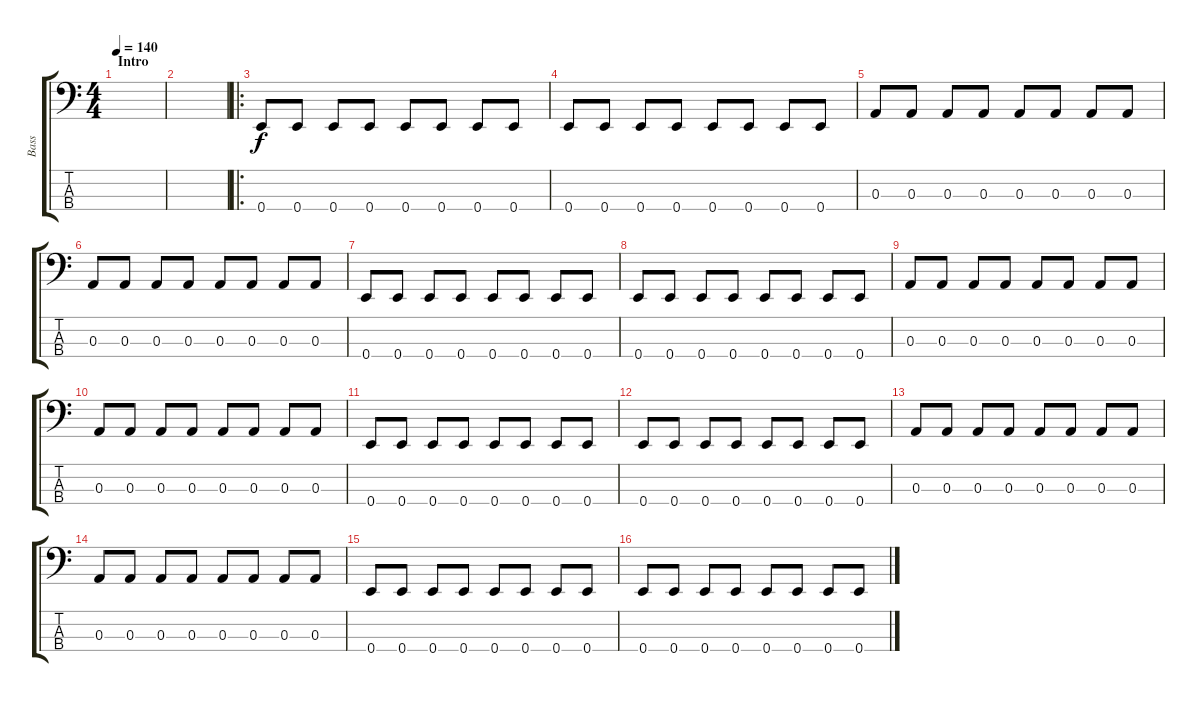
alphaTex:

\track ("Bass" "Bass") {instrument acousticguitarsteel}
\staff {score tabs}
\tuning (G2 D2 A1 E1) {hide}
\ts (4 4)
\section ("" "Intro")
\tempo 140
\clef f4
\ks c
|
|
\ro
0.4.8 0.4.8 0.4.8 0.4.8 0.4.8 0.4.8 0.4.8 0.4.8 |
0.4.8 0.4.8 0.4.8 0.4.8 0.4.8 0.4.8 0.4.8 0.4.8 |
0.3.8 0.3.8 0.3.8 0.3.8 0.3.8 0.3.8 0.3.8 0.3.8 |
0.3.8 0.3.8 0.3.8 0.3.8 0.3.8 0.3.8 0.3.8 0.3.8 |
0.4.8 0.4.8 0.4.8 0.4.8 0.4.8 0.4.8 0.4.8 0.4.8 |
0.4.8 0.4.8 0.4.8 0.4.8 0.4.8 0.4.8 0.4.8 0.4.8 |
0.3.8 0.3.8 0.3.8 0.3.8 0.3.8 0.3.8 0.3.8 0.3.8 |
0.3.8 0.3.8 0.3.8 0.3.8 0.3.8 0.3.8 0.3.8 0.3.8 |
0.4.8 0.4.8 0.4.8 0.4.8 0.4.8 0.4.8 0.4.8 0.4.8 |
0.4.8 0.4.8 0.4.8 0.4.8 0.4.8 0.4.8 0.4.8 0.4.8 |
0.3.8 0.3.8 0.3.8 0.3.8 0.3.8 0.3.8 0.3.8 0.3.8 |
0.3.8 0.3.8 0.3.8 0.3.8 0.3.8 0.3.8 0.3.8 0.3.8 |
0.4.8 0.4.8 0.4.8 0.4.8 0.4.8 0.4.8 0.4.8 0.4.8 |
0.4.8 0.4.8 0.4.8 0.4.8 0.4.8 0.4.8 0.4.8 0.4.8
